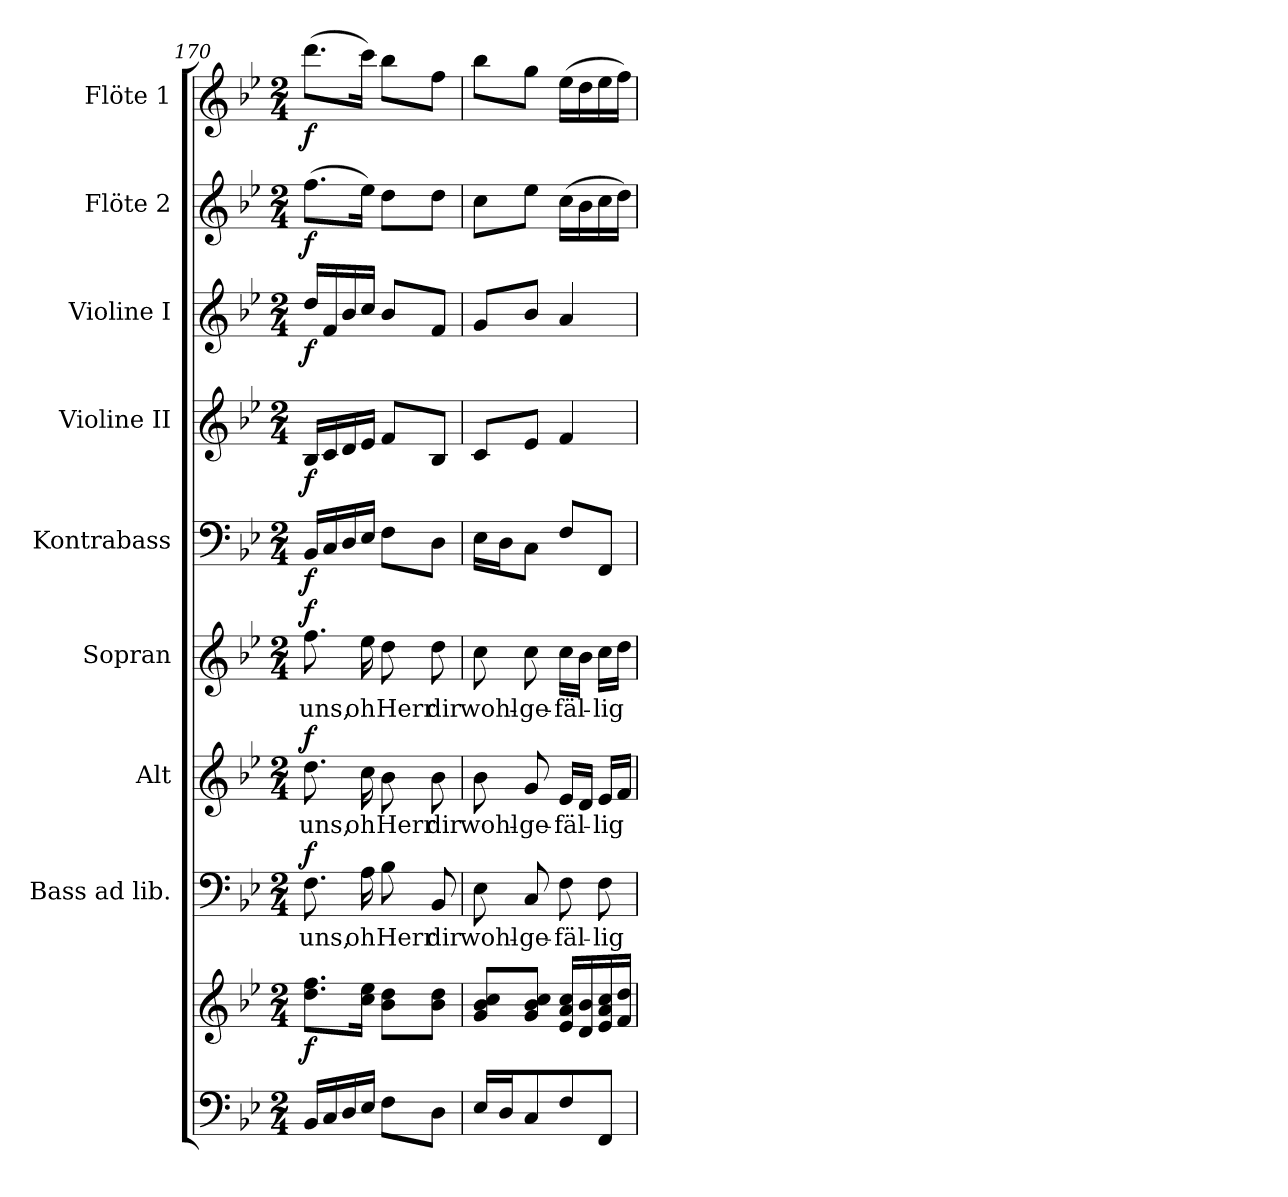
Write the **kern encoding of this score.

**kern	**kern	**dynam	**kern	**text	**dynam	**kern	**text	**dynam	**kern	**text	**dynam	**kern	**dynam	**kern	**dynam	**kern	**dynam	**kern	**dynam	**kern	**dynam
*part9	*part9	*part9	*part8	*part8	*part8	*part7	*part7	*part7	*part6	*part6	*part6	*part5	*part5	*part4	*part4	*part3	*part3	*part2	*part2	*part1	*part1
*staff10	*staff9	*staff9/10	*staff8	*staff8	*staff8	*staff7	*staff7	*staff7	*staff6	*staff6	*staff6	*staff5	*staff5	*staff4	*staff4	*staff3	*staff3	*staff2	*staff2	*staff1	*staff1
*	*	*	*I"Bass ad lib.	*	*	*I"Alt	*	*	*I"Sopran	*	*	*I"Kontrabass	*	*I"Violine II	*	*I"Violine I	*	*I"Flöte 2	*	*I"Flöte 1	*
*	*	*	*I'B.	*	*	*I'A.	*	*	*I'S.	*	*	*I'Kb.	*	*I'Vl. II	*	*I'Vl. I	*	*I'Fl. 2	*	*I'Fl. 1	*
!!LO:PB:g=z
*clefF4	*clefG2	*	*clefF4	*	*	*clefG2	*	*	*clefG2	*	*	*clefF4	*	*clefG2	*	*clefG2	*	*clefG2	*	*clefG2	*
*	*	*	*	*	*	*	*	*	*	*	*	*ITrd7c12	*	*	*	*	*	*	*	*	*
*k[b-e-]	*k[b-e-]	*	*k[b-e-]	*	*	*k[b-e-]	*	*	*k[b-e-]	*	*	*k[b-e-]	*	*k[b-e-]	*	*k[b-e-]	*	*k[b-e-]	*	*k[b-e-]	*
*B-:	*B-:	*	*B-:	*	*	*B-:	*	*	*B-:	*	*	*B-:	*	*B-:	*	*B-:	*	*B-:	*	*B-:	*
*M2/4	*M2/4	*	*M2/4	*	*	*M2/4	*	*	*M2/4	*	*	*M2/4	*	*M2/4	*	*M2/4	*	*M2/4	*	*M2/4	*
=170	=170	=170	=170	=170	=170	=170	=170	=170	=170	=170	=170	=170	=170	=170	=170	=170	=170	=170	=170	=170	=170
!	!	!LO:DY:b	!	!LO:LY:b	!LO:DY:a	!	!LO:LY:b	!LO:DY:a	!	!LO:LY:b	!LO:DY:a	!	!LO:DY:b	!	!LO:DY:b	!	!LO:DY:b	!	!LO:DY:b	!	!LO:DY:b
16BB-/LL	8.dd\ 8.ff\L	f	8.F\	uns,	f	8.dd\	uns,	f	8.ff\	uns,	f	16BBB-/LL	f	16B-/LL	f	16dd/LL	f	(>8.ff\L	f	(>8.ddd\L	f
16C/	.	.	.	.	.	.	.	.	.	.	.	16CC/	.	16c/	.	16f/	.	.	.	.	.
16D/	.	.	.	.	.	.	.	.	.	.	.	16DD/	.	16d/	.	16b-/	.	.	.	.	.
!	!	!	!	!LO:LY:b	!	!	!LO:LY:b	!	!	!LO:LY:b	!	!	!	!	!	!	!	!	!	!	!
16E-/JJ	16cc\ 16ee-\Jk	.	16A\	oh	.	16cc\	oh	.	16ee-\	oh	.	16EE-/JJ	.	16e-/JJ	.	16cc/JJ	.	16ee-\Jk)	.	16ccc\Jk)	.
!	!	!	!	!LO:LY:b	!	!	!LO:LY:b	!	!	!LO:LY:b	!	!	!	!	!	!	!	!	!	!	!
8F\L	8b-\ 8dd\L	.	8B-\	Herr	.	8b-\	Herr	.	8dd\	Herr	.	8FF\L	.	8f/L	.	8b-/L	.	8dd\L	.	8bb-\L	.
!	!	!	!	!LO:LY:b	!	!	!LO:LY:b	!	!	!LO:LY:b	!	!	!	!	!	!	!	!	!	!	!
8D\J	8b-\ 8dd\J	.	8BB-/	dir	.	8b-\	dir	.	8dd\	dir	.	8DD\J	.	8B-/J	.	8f/J	.	8dd\J	.	8ff\J	.
=171	=171	=171	=171	=171	=171	=171	=171	=171	=171	=171	=171	=171	=171	=171	=171	=171	=171	=171	=171	=171	=171
!	!	!	!	!LO:LY:b	!	!	!LO:LY:b	!	!	!LO:LY:b	!	!	!	!	!	!	!	!	!	!	!
16E-/LL	8g/ 8b-/ 8cc/L	.	8E-\	wohl-	.	8b-\	wohl-	.	8cc\	wohl-	.	16EE-\LL	.	8c/L	.	8g/L	.	8cc\L	.	8bb-\L	.
16D/J	.	.	.	.	.	.	.	.	.	.	.	16DD\J	.	.	.	.	.	.	.	.	.
!	!	!	!	!LO:LY:b	!	!	!LO:LY:b	!	!	!LO:LY:b	!	!	!	!	!	!	!	!	!	!	!
8C/	8g/ 8b-/ 8cc/J	.	8C/	-ge-	.	8g/	-ge-	.	8cc\	-ge-	.	8CC\J	.	8e-/J	.	8b-/J	.	8ee-\J	.	8gg\J	.
!	!	!	!	!LO:LY:b	!	!	!LO:LY:b	!	!	!LO:LY:b	!	!	!	!	!	!	!	!	!	!	!
8F/	16e-/ 16a/ 16cc/LL	.	8F\	-fäl-	.	16e-/LL	-fäl-	.	16cc\LL	-fäl-	.	8FF/L	.	4f/	.	4a/	.	(>16cc\LL	.	(>16ee-\LL	.
.	16d/ 16b-/	.	.	.	.	16d/JJ	.	.	16b-\JJ	.	.	.	.	.	.	.	.	16b-\	.	16dd\	.
!	!	!	!	!LO:LY:b	!	!	!LO:LY:b	!	!	!LO:LY:b	!	!	!	!	!	!	!	!	!	!	!
8FF/J	16e-/ 16a/ 16cc/	.	8F\	-lig	.	16e-/LL	-lig	.	16cc\LL	-lig	.	8FFF/J	.	.	.	.	.	16cc\	.	16ee-\	.
.	16f/ 16dd/JJ	.	.	.	.	16f/JJ	.	.	16dd\JJ	.	.	.	.	.	.	.	.	16dd\JJ)	.	16ff\JJ)	.
=	=	=	=	=	=	=	=	=	=	=	=	=	=	=	=	=	=	=	=	=	=
*-	*-	*-	*-	*-	*-	*-	*-	*-	*-	*-	*-	*-	*-	*-	*-	*-	*-	*-	*-	*-	*-
